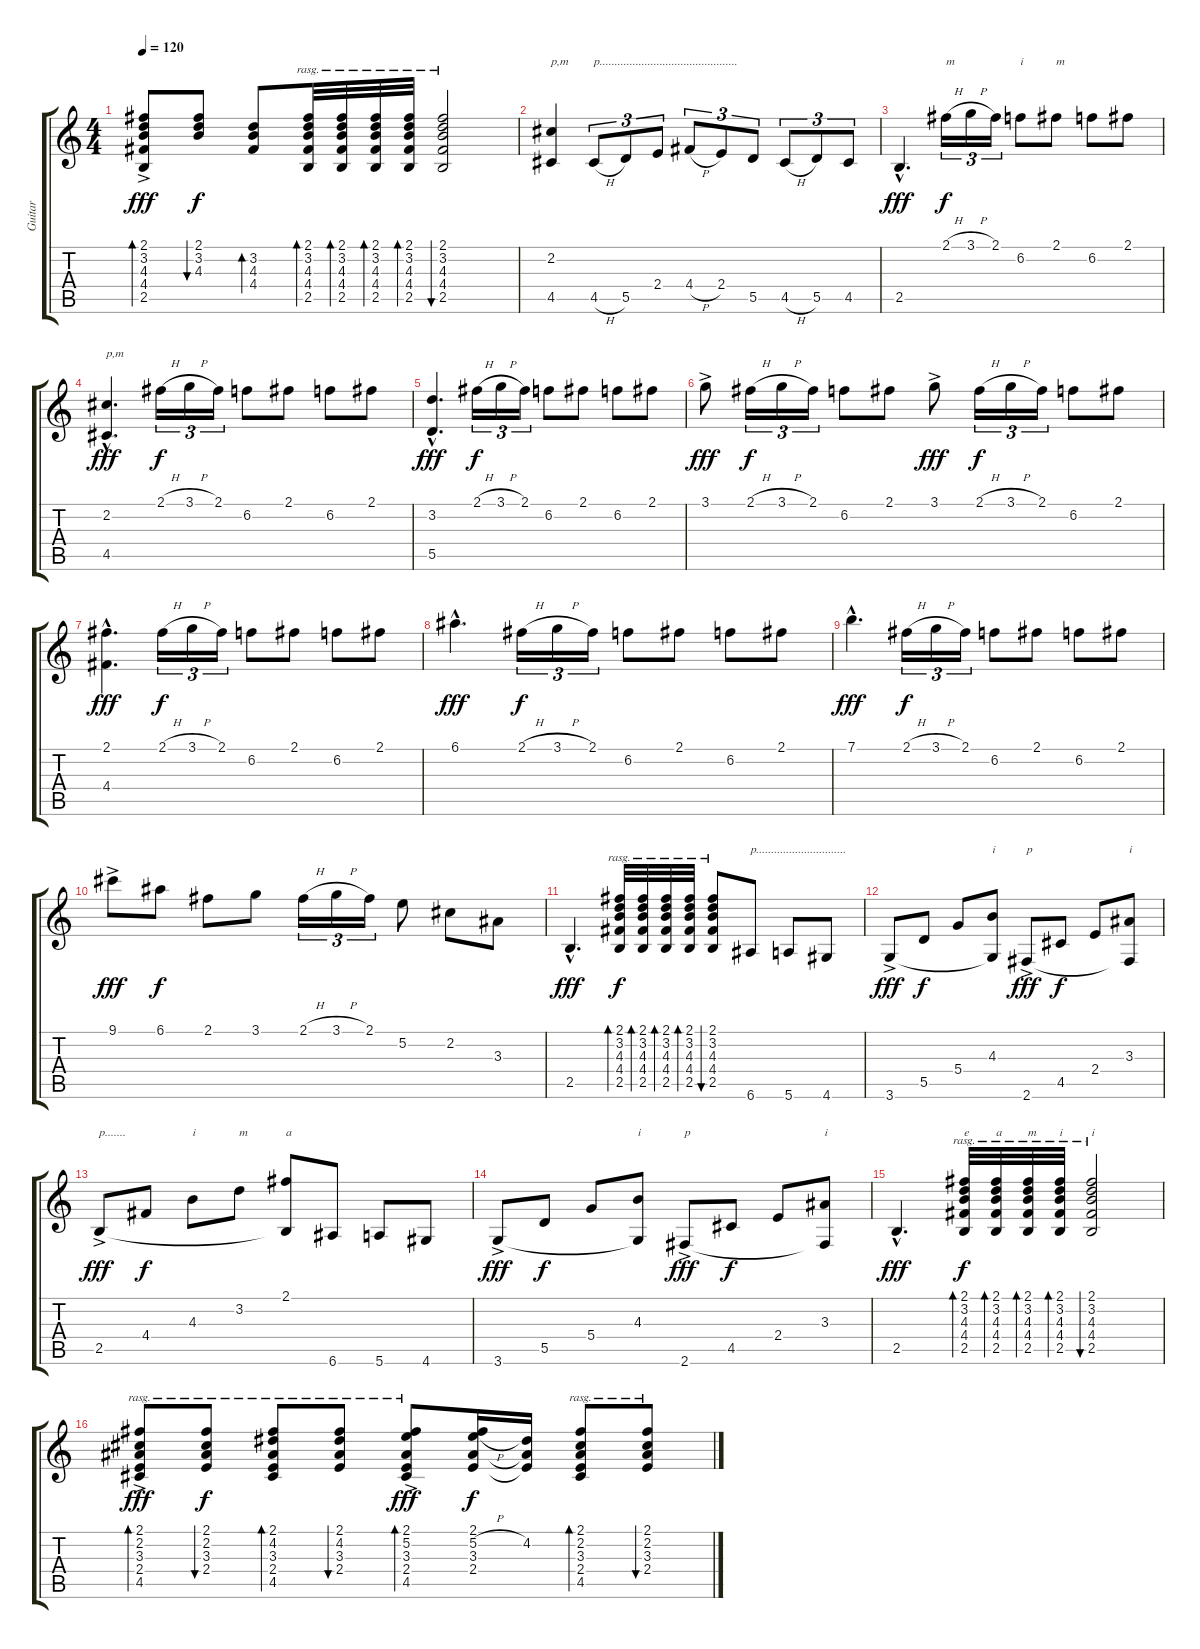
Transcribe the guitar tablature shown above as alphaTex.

\track ("Guitar " "Guitar ") {instrument acousticguitarnylon}
\staff {score tabs}
\tuning (E4 B3 G3 D3 A2 E2) {hide}
\ts (4 4)
\tempo 120
\clef g2
\ks c
(2.1 3.2 4.3 4.4 2.5{ac}).8{bd 120 dy fff} (2.1 3.2 4.3).8{bu 120 dy f} (3.2 4.3 4.4).8{bd 120} (2.1 3.2 4.3 4.4 2.5).32{bd 120 rasg ii} (2.1 3.2 4.3 4.4 2.5).32{bd 120 rasg ii} (2.1 3.2 4.3 4.4 2.5).32{bd 120 rasg ii} (2.1 3.2 4.3 4.4 2.5).32{bd 120 rasg ii} (2.1 3.2 4.3 4.4 2.5).2{bu 120 rasg ii} |
(2.2 4.5).4{txt "p,m"} 4.5{h}.8{tu (3 2) txt "p.............................................."} 5.5.8{tu (3 2)} 2.4.8{tu (3 2)} 4.4{h}.8{tu (3 2)} 2.4.8{tu (3 2)} 5.5.8{tu (3 2)} 4.5{h}.8{tu (3 2)} 5.5.8{tu (3 2)} 4.5.8{tu (3 2)} |
2.5{hac}.4{d dy fff} 2.1{h}.16{tu (3 2) txt "m" dy f} 3.1{h}.16{tu (3 2)} 2.1.16{tu (3 2)} 6.2.8{txt "i"} 2.1.8{txt "m"} 6.2.8 2.1.8 |
(2.2{hac} 4.5{hac}).4{d txt "p,m" dy fff} 2.1{h}.16{tu (3 2) dy f} 3.1{h}.16{tu (3 2)} 2.1.16{tu (3 2)} 6.2.8 2.1.8 6.2.8 2.1.8 |
(3.2{hac} 5.5{hac}).4{d dy fff} 2.1{h}.16{tu (3 2) dy f} 3.1{h}.16{tu (3 2)} 2.1.16{tu (3 2)} 6.2.8 2.1.8 6.2.8 2.1.8 |
3.1{ac}.8{dy fff} 2.1{h}.16{tu (3 2) dy f} 3.1{h}.16{tu (3 2)} 2.1.16{tu (3 2)} 6.2.8 2.1.8 3.1{ac}.8{dy fff} 2.1{h}.16{tu (3 2) dy f} 3.1{h}.16{tu (3 2)} 2.1.16{tu (3 2)} 6.2.8 2.1.8 |
(2.1{hac} 4.4{hac}).4{d dy fff} 2.1{h}.16{tu (3 2) dy f} 3.1{h}.16{tu (3 2)} 2.1.16{tu (3 2)} 6.2.8 2.1.8 6.2.8 2.1.8 |
6.1{hac}.4{d dy fff} 2.1{h}.16{tu (3 2) dy f} 3.1{h}.16{tu (3 2)} 2.1.16{tu (3 2)} 6.2.8 2.1.8 6.2.8 2.1.8 |
7.1{hac}.4{d dy fff} 2.1{h}.16{tu (3 2) dy f} 3.1{h}.16{tu (3 2)} 2.1.16{tu (3 2)} 6.2.8 2.1.8 6.2.8 2.1.8 |
9.1{ac}.8{dy fff} 6.1.8{dy f} 2.1.8 3.1.8 2.1{h}.16{tu (3 2)} 3.1{h}.16{tu (3 2)} 2.1.16{tu (3 2)} 5.2.8 2.2.8 3.3.8 |
2.5{hac}.4{d dy fff} (2.1 3.2 4.3 4.4 2.5).32{bd 120 rasg ii dy f} (2.1 3.2 4.3 4.4 2.5).32{bd 120 rasg ii} (2.1 3.2 4.3 4.4 2.5).32{bd 120 rasg ii} (2.1 3.2 4.3 4.4 2.5).32{bd 120 rasg ii} (2.1 3.2 4.3 4.4 2.5).8{bu 120 rasg ii} 6.6.8{txt "p.............................."} 5.6.8 4.6.8 |
3.6{ac}.8{dy fff} 5.5.8{dy f} 5.4.8 (4.3 3.6{t}).8{txt "i"} 2.6{ac}.8{txt "p" dy fff} 4.5.8{dy f} 2.4.8 (3.3 2.6{t}).8{txt "i"} |
2.5{ac}.8{txt "p......." dy fff} 4.4.8{dy f} 4.3.8{txt "i"} 3.2.8{txt "m"} (2.1 2.5{t}).8{txt "a"} 6.6.8 5.6.8 4.6.8 |
3.6{ac}.8{dy fff} 5.5.8{dy f} 5.4.8 (4.3 3.6{t}).8{txt "i"} 2.6{ac}.8{txt "p" dy fff} 4.5.8{dy f} 2.4.8 (3.3 2.6{t}).8{txt "i"} |
2.5{hac}.4{d dy fff} (2.1 3.2 4.3 4.4 2.5).32{bd 60 rasg ii txt "e" dy f} (2.1 3.2 4.3 4.4 2.5).32{bd 120 rasg ii txt "a"} (2.1 3.2 4.3 4.4 2.5).32{bd 120 rasg ii txt "m"} (2.1 3.2 4.3 4.4 2.5).32{bd 120 rasg ii txt "i"} (2.1 3.2 4.3 4.4 2.5).2{bu 120 rasg ii txt "i"} |
(2.1 2.2 3.3{ac} 2.4 4.5).8{bd 120 rasg ii dy fff} (2.1 2.2 3.3 2.4).8{bu 120 rasg ii dy f} (2.1 4.2 3.3 2.4 4.5).8{bd 120 rasg ii} (2.1 4.2 3.3 2.4).8{bu 120 rasg ii} (2.1 5.2 3.3 2.4 4.5{ac}).8{bd 120 rasg ii dy fff} (2.1 5.2{h} 3.3 2.4).16{dy f} (4.2 3.3{t} 2.4{t}).16 (2.1 2.2 3.3 2.4 4.5).8{bd 120 rasg ii} (2.1 2.2 3.3 2.4).8{bu 120 rasg ii}
